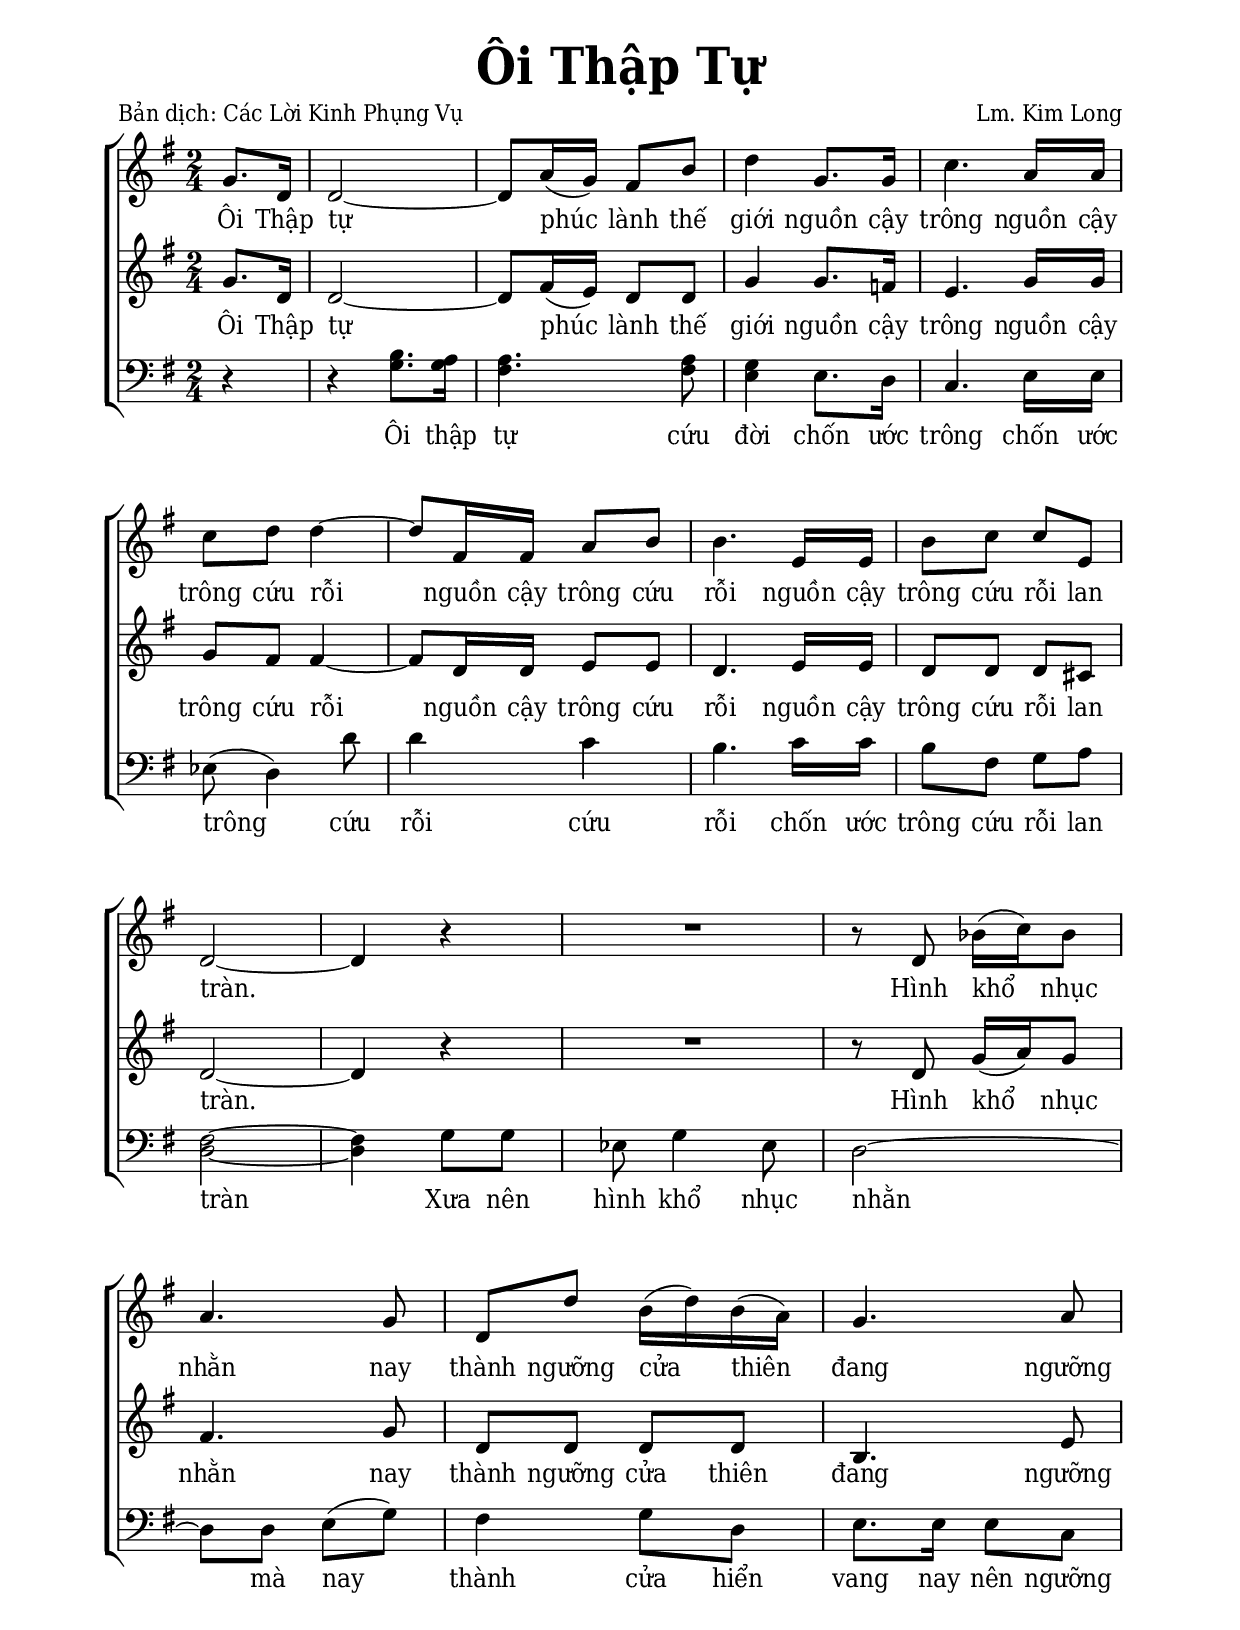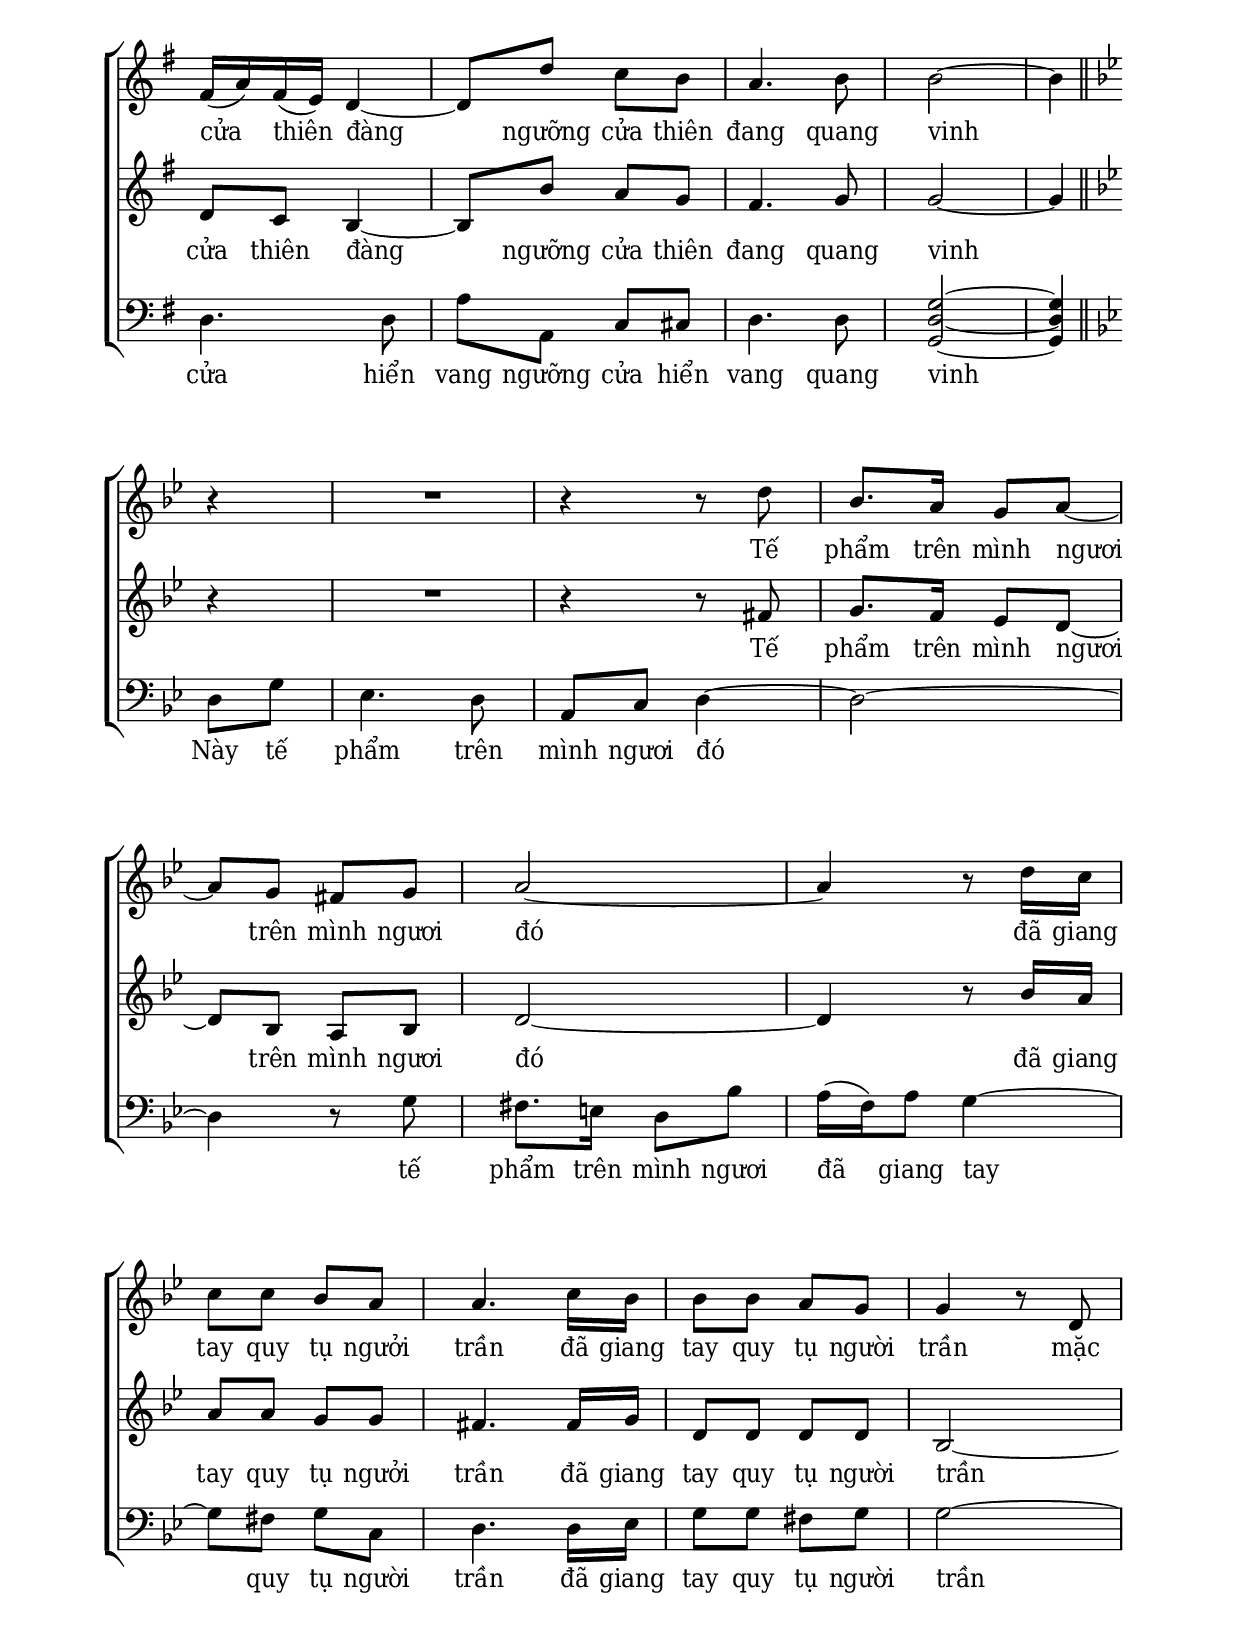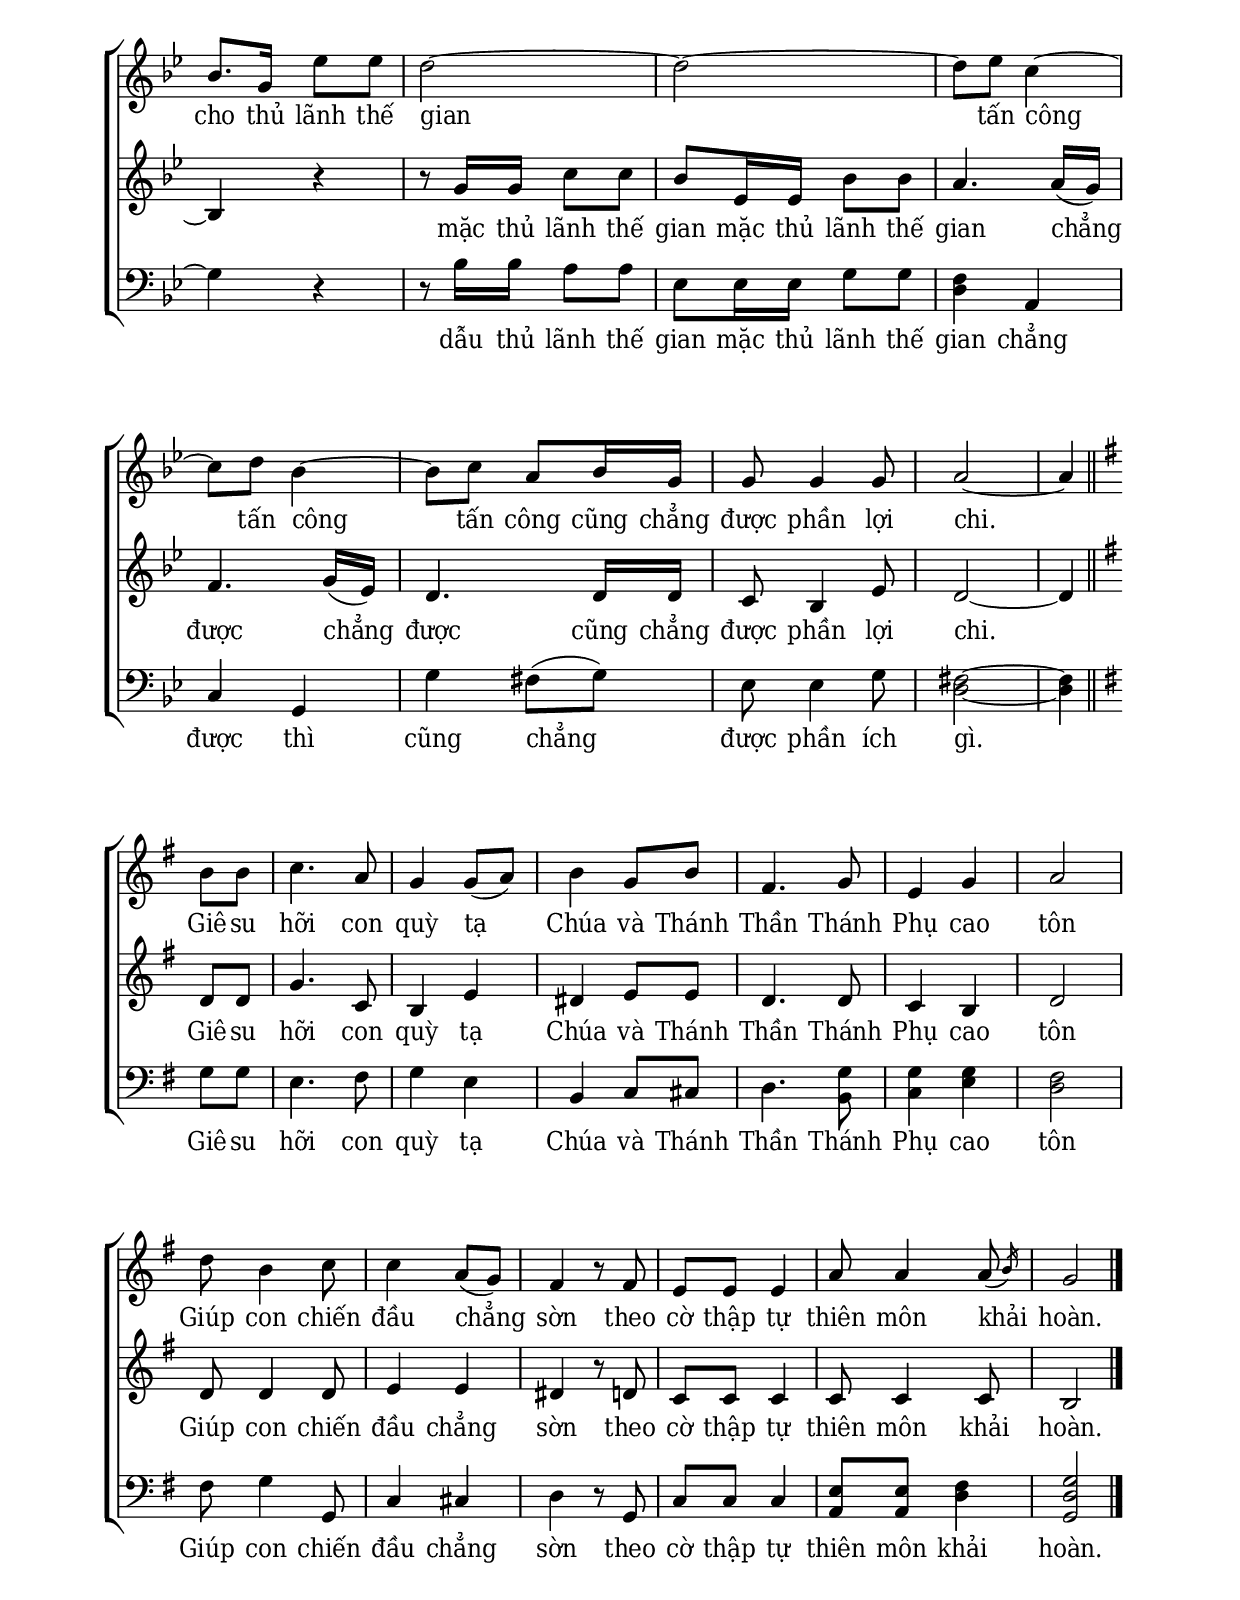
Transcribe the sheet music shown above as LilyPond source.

% Cài đặt chung
\version "2.22.1"
\include "english.ly"

\header {
  title = \markup { \fontsize #3 "Ôi Thập Tự" }
  poet = "Bản dịch: Các Lời Kinh Phụng Vụ"
  composer = "Lm. Kim Long"
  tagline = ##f
}

% Nhạc
nhacDiepKhucSop = \relative c'' {
  \partial 4 g8. d16 |
  d2 ~ |
  d8 a'16 (g) fs8 b |
  d4 g,8. g16 |
  c4. a16 a |
  c8 d d4 ~ |
  d8 fs,16 fs a8 b |
  b4. e,16 e |
  b'8 c c e, |
  d2 ~ |
  d4 r |
  R2
  r8 d bf'16 (c) bf8 |
  a4. g8 |
  d d' b16 (d) b (a) |
  g4. a8 |
  fs16 (a) fs (e) d4 ~ |
  d8 d' c b |
  a4. b8 |
  b2 ~ |
  b4 \bar "||" \break
  
  \set Staff.printKeyCancellation = ##f
  \key bf \major
  r4 |
  R2
  r4 r8 d |
  bf8. a16 g8 a ~ |
  a g fs g |
  a2 ~ |
  a4 r8 d16 c |
  c8 c bf a |
  a4. c16 bf |
  bf8 bf a g |
  g4 r8 d |
  bf'8. g16 ef'8 ef |
  d2 ~ |
  d ~ |
  d8 ef c4 ~ |
  c8 d bf4 ~ |
  bf8 c a bf16 g |
  g8 g4 g8 |
  a2 ~ |
  a4 \bar "||" \break
  
  \key g \major
  b8 b |
  c4. a8 |
  g4 g8 (a) |
  b4 g8 b |
  fs4. g8 |
  e4 g |
  a2 |
  d8 b4 c8 |
  c4 a8 (g) |
  fs4 r8 fs8 |
  e e e4 |
  a8 a4 \afterGrace a8 ({
    \override Flag.stroke-style = #"grace"
    b16)}
  \revert Flag.stroke-style
  g2 \bar "|."
}

nhacDiepKhucAlto = \relative c'' {
  g8. d16 |
  d2 ~ |
  d8 fs16 (e) d8 d |
  g4 g8. f!16 |
  e4. g16 g |
  g8 fs fs4 ~ |
  fs8 d16 d e8 e |
  d4. e16 e |
  d8 d d cs |
  d2 ~ |
  d4 r |
  R2
  r8 d g16 (a) g8 |
  fs4. g8 |
  d d d d |
  b4. e8 |
  d c b4 ~ |
  b8 b' a g |
  fs4. g8 |
  g2 ~ |
  g4
  
  \set Staff.printKeyCancellation = ##f
  \key bf \major
  r4 |
  R2
  r4 r8 fs |
  g8. f16 ef8 d ~ |
  d bf a bf |
  d2 ~ |
  d4 r8 bf'16 a |
  a8 a g g |
  fs4. fs16 g |
  d8 d d d |
  bf2 ~ |
  bf4 r |
  r8 g'16 g c8 c |
  bf8 ef,16 ef bf'8 bf |
  a4. a16 (g) |
  f4. g16 (ef) |
  d4. d16 d |
  c8 bf4 ef8 |
  d2 ~ |
  d4
  
  \key g \major
  d8 d |
  g4. c,8 |
  b4 e |
  ds e8 e |
  d4. d8 |
  c4 b |
  d2 |
  d8 d4 d8 |
  e4 e |
  ds r8 d! |
  c c c4 |
  c8 c4 c8 |
  b2
}

nhacDiepKhucBas = \relative c' {
  r4 |
  r
  <<
    {
      b8. a16 |
      a4. a8 |
      g4
    }
    {
      g8. g16 |
      fs4. fs8 |
      e4
    }
  >>
  e8. d16 |
  c4. e16 e |
  ef8 (d4) d'8 |
  d4 c |
  b4. c16 c |
  b8 fs g a |
  <fs d>2 ~ |
  <fs d>4 g8 g |
  ef g4 ef8 |
  d2 ~ |
  d8 d e (g) |
  fs4 g8 d |
  e8. e16 e8 c |
  d4. d8 |
  a' a, c cs |
  d4. d8 |
  <g d g,>2 ~ |
  <g d g,>4
  
  \set Staff.printKeyCancellation = ##f
  \key bf \major
  d8 g |
  ef4. d8 |
  a c d4 ~ |
  d2 ~ |
  d4 r8 g |
  fs8. e!16 d8 bf' |
  a16 (f) a8 g4 ~ |
  g8 fs g c, |
  d4. d16 ef |
  g8 g fs g |
  g2 ~ |
  g4 r |
  r8 bf16 bf a8 a |
  ef ef16 ef g8 g |
  <f d>4 a, |
  c g |
  g' fs8 (g) |
  ef8 ef4 g8 |
  <fs d>2 ~ |
  <fs d>4
  
  \key g \major
  g8 g |
  e4. fs8 |
  g4 e |
  b c8 cs |
  d4.
  <<
    {
      g8 |
      g4 g |
      fs2
    }
    {
      b,8 |
      c4 e |
      d2
    }
  >>
  fs8 g4 g,8 |
  c4 cs |
  d r8 g, |
  c c c4 |
  <<
    {
      e8 e fs4 |
      g2
    }
    {
      a,8 a d4 |
      <d g,>2
    }
  >>
}

% Lời
loiDiepKhucSop = \lyricmode {
  Ôi Thập tự phúc lành thế giới nguồn cậy trông
  nguồn cậy trông cứu rỗi nguồn cậy trông cứu rỗi
  nguồn cậy trông cứu rỗi lan tràn.
  Hình khổ nhục nhằn nay thành ngưỡng cửa thiên đang
  ngưỡng cửa thiên đàng ngưỡng cửa thiên đang quang vinh
  Tế phẩm trên mình ngươi trên mình ngươi đó đã giang tay quy tụ ngưởi trần
  đã giang tay quy tụ người trần mặc cho thủ lãnh thế gian
  tấn công tấn công tấn công cũng chẳng được phần lợi chi.
  Giê -- su hỡi con quỳ tạ Chúa và Thánh Thần Thánh Phụ cao tôn
  Giúp con chiến đầu chẳng sờn theo cờ thập tự thiên môn khải hoàn.
}

loiDiepKhucAlto = \lyricmode {
  Ôi Thập tự phúc lành thế giới nguồn cậy trông
  nguồn cậy trông cứu rỗi nguồn cậy trông cứu rỗi
  nguồn cậy trông cứu rỗi lan tràn.
  Hình khổ nhục nhằn nay thành ngưỡng cửa thiên đang
  ngưỡng cửa thiên đàng ngưỡng cửa thiên đang quang vinh
  Tế phẩm trên mình ngươi trên mình ngươi đó đã giang tay quy tụ ngưởi trần
  đã giang tay quy tụ người trần
  mặc thủ lãnh thế gian mặc thủ lãnh thế gian
  chẳng được chẳng được cũng chẳng được phần lợi chi.
  Giê -- su hỡi con quỳ tạ Chúa và Thánh Thần Thánh Phụ cao tôn
  Giúp con chiến đầu chẳng sờn theo cờ thập tự thiên môn khải hoàn.
}

loiDiepKhucBas = \lyricmode {
  Ôi thập tự cứu đời chốn ước trông chốn ước trông cứu rỗi
  cứu rỗi chốn ước trông cứu rỗi lan tràn
  Xưa nên hình khổ nhục nhằn mà nay thành cửa hiển vang
  nay nên ngưỡng cửa hiển vang ngưỡng cửa hiển vang quang vinh
  Này tế phẩm trên mình ngươi đó tế phẩm trên mình ngươi đã giang tay
  quy tụ người trần đã giang tay quy tụ người trần
  dẫu thủ lãnh thế gian mặc thủ lãnh thế gian chẳng được thì
  cũng chẳng được phần ích gì.
  Giê -- su hỡi con quỳ tạ Chúa và Thánh Thần Thánh Phụ cao tôn
  Giúp con chiến đầu chẳng sờn theo cờ thập tự thiên môn khải hoàn.
}

% Dàn trang
\paper {
  #(set-paper-size "a4")
  top-margin = 15\mm
  bottom-margin = 15\mm
  left-margin = 20\mm
  right-margin = 20\mm
  indent = #0
  #(define fonts
    (make-pango-font-tree
      "Deja Vu Serif Condensed"
      "Deja Vu Serif Condensed"
      "Deja Vu Serif Condensed"
      (/ 20 20)))
  print-page-number = #f
  %page-count = #2
}

TongNhip = {
  \key g \major \time 2/4
  \set Timing.beamExceptions = #'()
  \set Timing.baseMoment = #(ly:make-moment 1/4)
}

% Đổi kích thước nốt cho bè phụ
notBePhu =
#(define-music-function (font-size music) (number? ly:music?)
   (for-some-music
     (lambda (m)
       (if (music-is-of-type? m 'rhythmic-event)
           (begin
             (set! (ly:music-property m 'tweaks)
                   (cons `(font-size . ,font-size)
                         (ly:music-property m 'tweaks)))
             #t)
           #f))
     music)
   music)

\score {
  \new ChoirStaff <<
    \new Staff <<
      \new Voice = "beSop" {
        \clef treble \TongNhip \nhacDiepKhucSop
      }
      \new Lyrics \lyricsto beSop \loiDiepKhucSop
    >>
    \new Staff <<
      \new Voice = "beAlto" {
        \clef treble \TongNhip \nhacDiepKhucAlto
      }
      \new Lyrics \lyricsto beAlto \loiDiepKhucAlto
    >>
    %{
    \new Staff \with {
        \consists "Merge_rests_engraver"
        printPartCombineTexts = ##f
      }
      <<
      \new Voice \TongNhip \partCombine 
        \nhacDiepKhucSop
        \notBePhu -2 { \nhacDiepKhucAlto }
      \new NullVoice = beSop \nhacDiepKhucSop
      \new Lyrics \lyricsto beSop \loiDiepKhucSop
      \new NullVoice = beAlto \nhacDiepKhucAlto
      \new Lyrics \lyricsto beAlto \loiDiepKhucAlto
    >>
    %}
    \new Staff <<
        \clef "bass"
        \new Voice = beBas {
          \TongNhip \nhacDiepKhucBas
        }
      \new Lyrics \lyricsto beBas \loiDiepKhucBas
    >>
  >>
  \layout {
    %\override Staff.TimeSignature.transparent = ##t
    \override Lyrics.LyricSpace.minimum-distance = #1
    \override Score.BarNumber.break-visibility = ##(#f #f #f)
    \override Score.SpacingSpanner.uniform-stretching = ##t
  }
}
